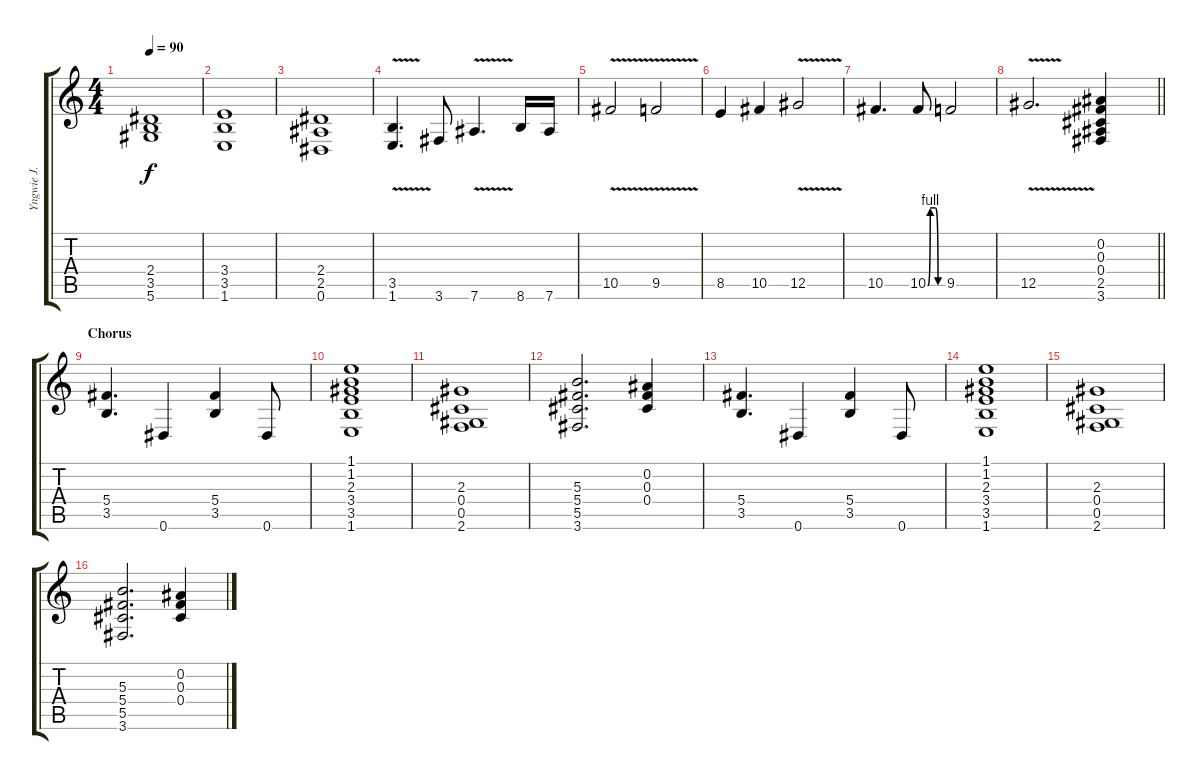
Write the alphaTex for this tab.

\track ("Yngwie J. Malmsteen" "Yngwie J. ") {instrument distortionguitar}
\staff {score tabs}
\tuning (Eb4 Bb3 Gb3 Db3 Ab2 Eb2) {hide}
\ts (4 4)
\tempo 90
\clef g2
\ks c
(2.4 3.5 5.6).1{dy f} |
(3.4 3.5 1.6).1 |
(2.4 2.5 0.6).1 |
(3.5 1.6{v}).4{d} 3.6.8 7.6{v}.4{d} 8.6.16 7.6.16 |
10.5{v}.2 9.5{v}.2 |
8.5.4 10.5.4 12.5{v}.2 |
10.5.4{d} 10.5{be (custom 0 0 10 4 30 4 41 0 60 0)}.8 9.5.2 |
\barLineRight lightlight
12.5{v}.2{d} (0.2 0.3 0.4 2.5 3.6).4 |
\section ("" "Chorus")
(5.4 3.5).4{d} 0.6.4 (5.4 3.5).4 0.6.8 |
(1.1 1.2 2.3 3.4 3.5 1.6).1 |
(2.3 0.4 0.5 2.6).1 |
(5.3 5.4 5.5 3.6).2{d} (0.2 0.3 0.4).4 |
(5.4 3.5).4{d} 0.6.4 (5.4 3.5).4 0.6.8 |
(1.1 1.2 2.3 3.4 3.5 1.6).1 |
(2.3 0.4 0.5 2.6).1 |
(5.3 5.4 5.5 3.6).2{d} (0.2 0.3 0.4).4
